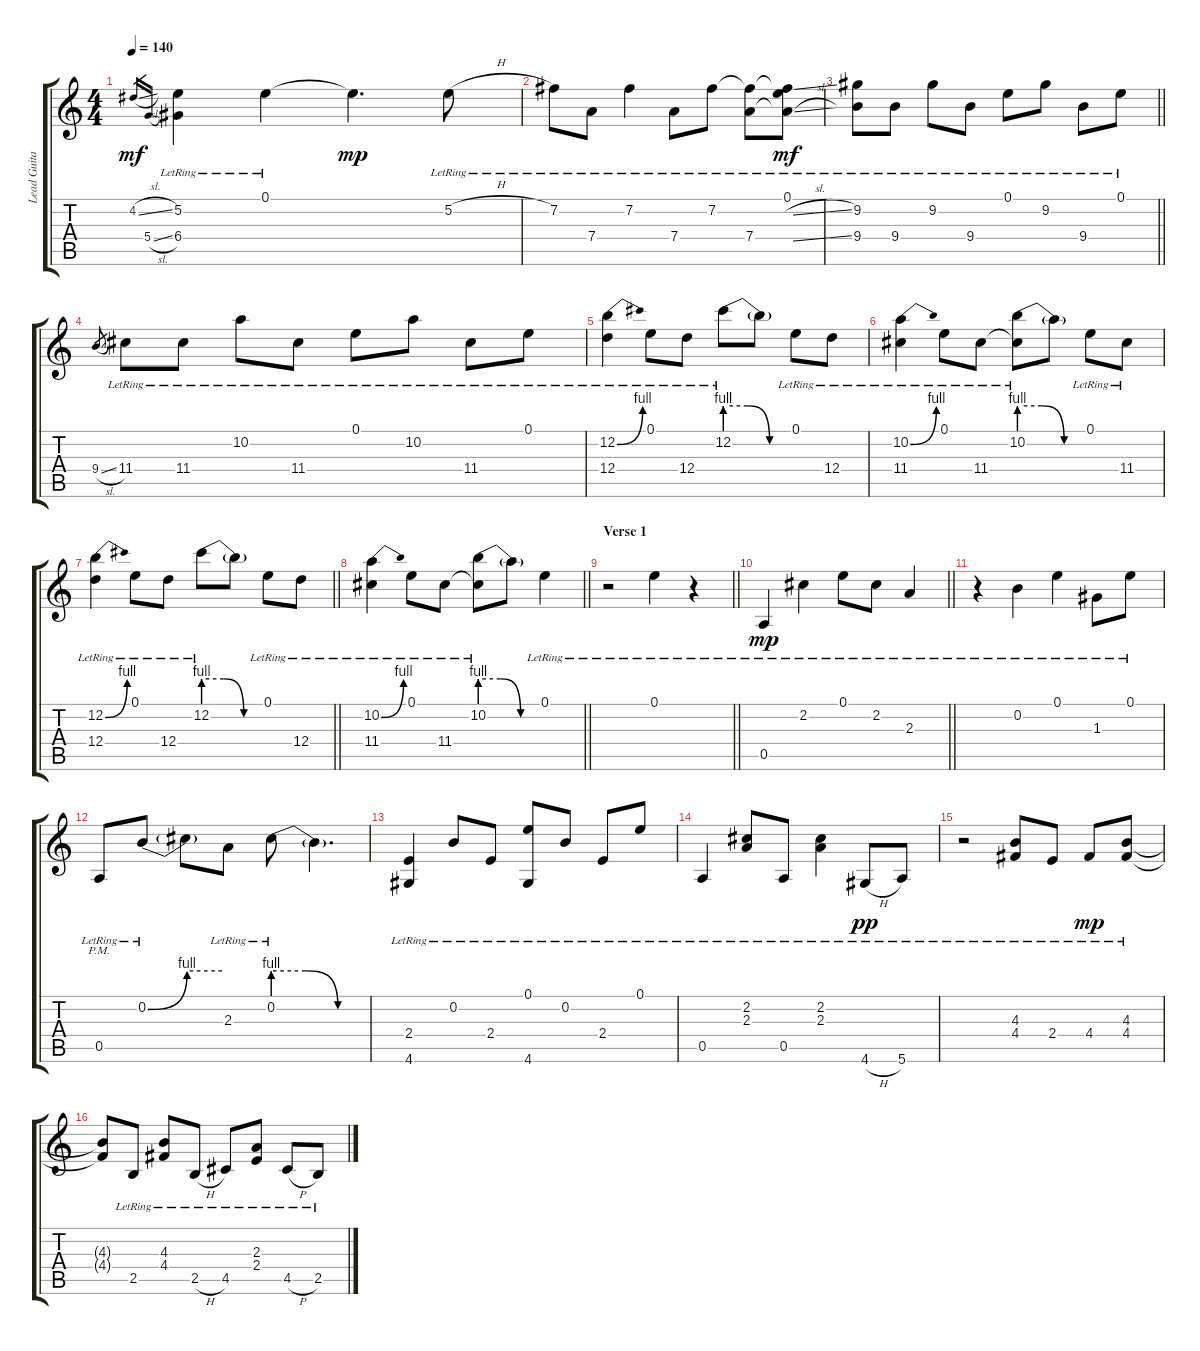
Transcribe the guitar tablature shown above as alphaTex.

\track ("Lead Guitar" "Lead Guita") {instrument electricguitarclean}
\staff {score tabs}
\tuning (E4 B3 G3 D3 A2 E2) {hide}
\ts (4 4)
\tempo 140
\clef g2
\ks c
4.2{sl}.16{gr dy mf instrument electricguitarclean} 5.4{sl}.16{gr} (5.2{lr} 6.4{lr}).4 0.1{lr}.4 0.1{t}.4{d dy mp} 5.2{h lr}.8 |
7.2{lr}.8 7.4{lr}.8 7.2{lr}.4 7.4{lr}.8 7.2{lr}.8 (7.2{t} 7.4{lr}).8 (0.1{lr} 7.2{sl t} 7.4{sl t}).8{dy mf} |
\barLineRight lightlight
(9.2{lr} 9.4{lr}).8 9.4{lr}.8 9.2{lr}.8 9.4{lr}.8 0.1{lr}.8 9.2{lr}.8 9.4{lr}.8 0.1{lr}.8 |
\section ("" "")
9.4{sl}.8{gr} 11.4{lr}.8 11.4{lr}.8 10.2{lr}.8 11.4{lr}.8 0.1{lr}.8 10.2{lr}.8 11.4{lr}.8 0.1{lr}.8 |
(12.2{be (bend 0 0 60 4) lr} 12.4{lr}).4 0.1{lr}.8 12.4{lr}.8 12.2{be (custom 0 4 20 4 40 0 60 0) lr}.8 12.2{t}.8 0.1{lr}.8 12.4{lr}.8 |
(10.2{be (bend 0 0 60 4) lr} 11.4{lr}).4 0.1{lr}.8 11.4{lr}.8 (10.2{be (custom 0 4 20 4 40 0 60 0) lr} 11.4{t}).8 10.2{t}.8 0.1{lr}.8 11.4{lr}.8 |
\barLineRight lightlight
(12.2{be (bend 0 0 60 4) lr} 12.4{lr}).4 0.1{lr}.8 12.4{lr}.8 12.2{be (custom 0 4 20 4 40 0 60 0) lr}.8 12.2{t}.8 0.1{lr}.8 12.4{lr}.8 |
\section ("" "")
\barLineRight lightlight
(10.2{be (bend 0 0 60 4) lr} 11.4{lr}).4 0.1{lr}.8 11.4{lr}.8 (10.2{be (custom 0 4 20 4 40 0 60 0) lr} 11.4{t}).8 10.2{t}.8 0.1{lr}.4 |
\section ("" "Verse 1")
\barLineRight lightlight
r.2 0.1{lr}.4 r.4 |
\section ("" "")
\barLineRight lightlight
0.5{lr}.4{dy mp} 2.2{lr}.4 0.1{lr}.8 2.2{lr}.8 2.3{lr}.4 |
\section ("" "")
r.4 0.2{lr}.4 0.1{lr}.4 1.3{lr}.8 0.1{lr}.8 |
0.5{pm lr}.8 0.2{be (bend 0 0 60 4) lr}.8 0.2{be (hold 0 4 60 4) t}.8 2.3{lr}.8 0.2{be (custom 0 4 20 4 40 0 60 0) lr}.8 0.2{t}.4{d} |
(2.4{lr} 4.6{lr}).4 0.2{lr}.8 2.4{lr}.8 (0.1{lr} 4.6{lr}).8 0.2{lr}.8 2.4{lr}.8 0.1{lr}.8 |
0.5{lr}.4 (2.2{lr} 2.3{lr}).8 0.5{lr}.8 (2.2{lr} 2.3{lr}).4 4.6{h lr}.8{dy pp} 5.6{lr}.8 |
r.2 (4.3{lr} 4.4{lr}).8 2.4{lr}.8 4.4{lr}.8{dy mp} (4.3{lr} 4.4{lr}).8 |
(4.3{t} 4.4{t}).8 2.5{lr}.8 (4.3{lr} 4.4{lr}).8 2.5{h lr}.8 4.5{lr}.8 (2.3{lr} 2.4{lr}).8 4.5{h lr}.8 2.5{lr}.8
